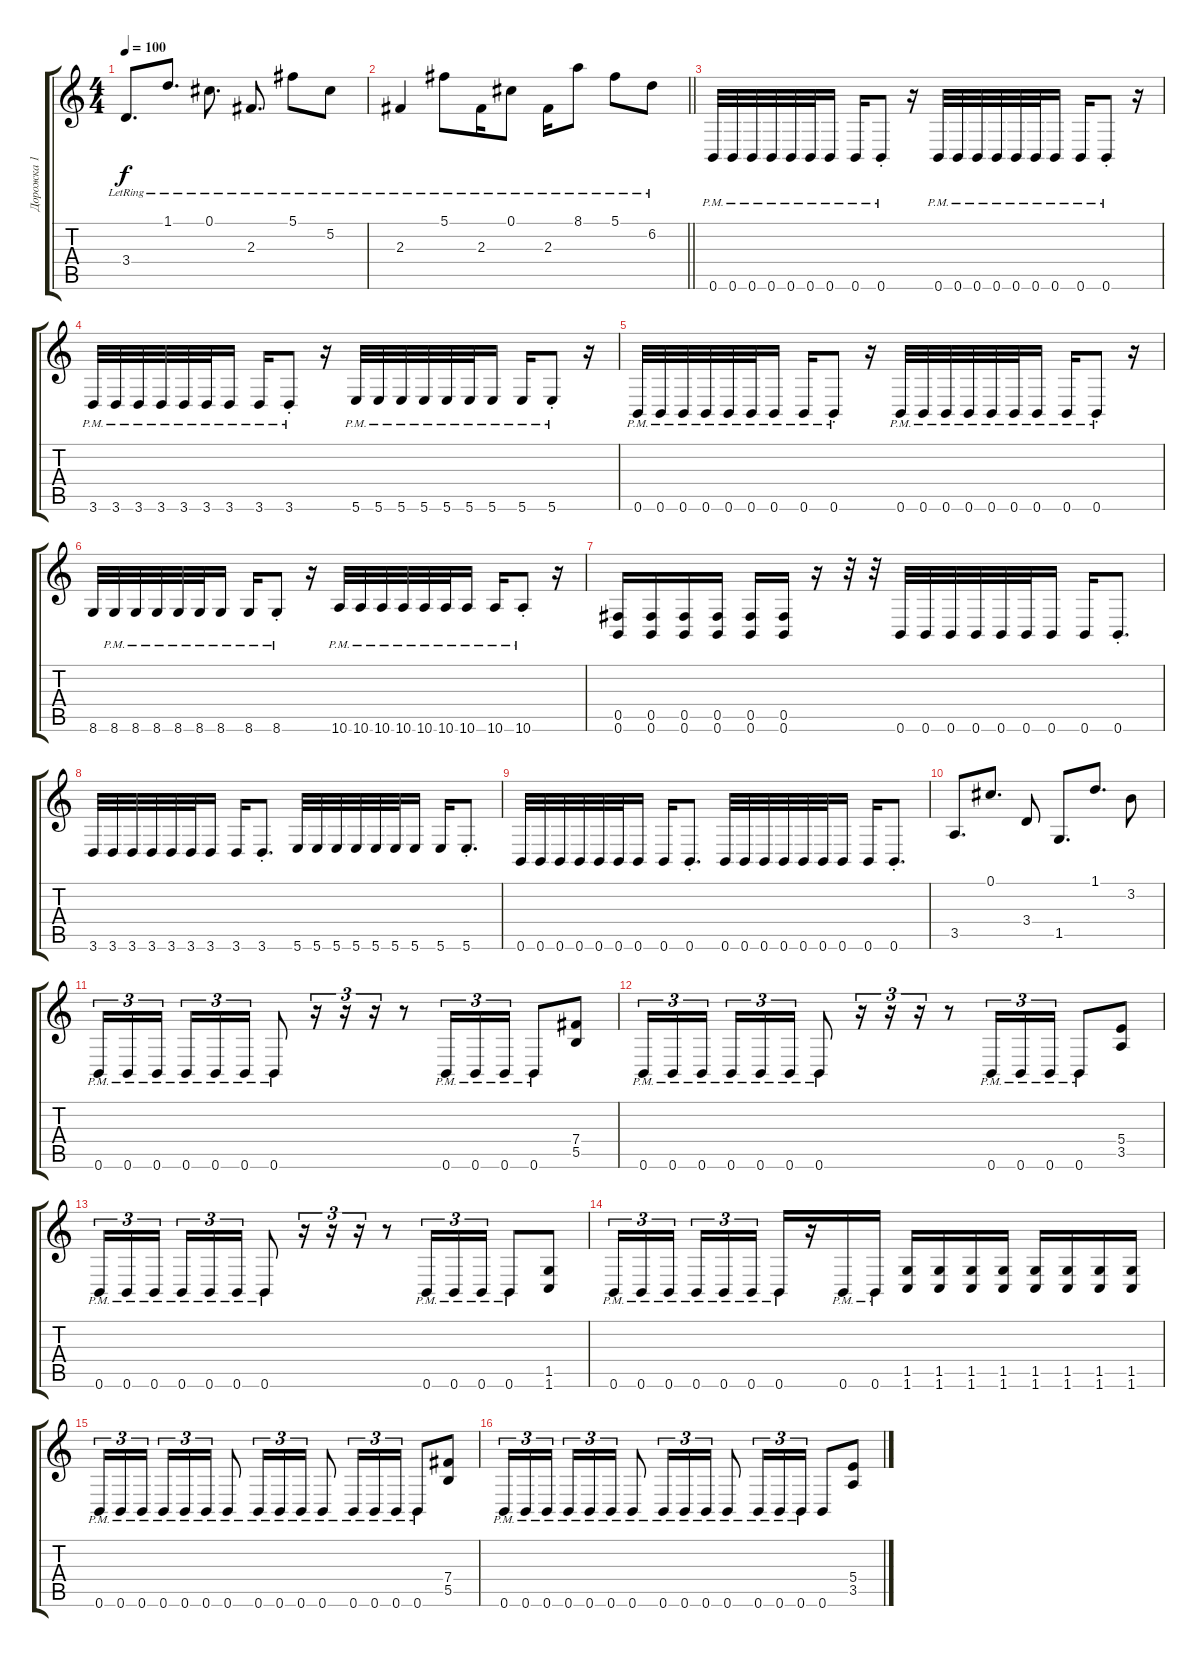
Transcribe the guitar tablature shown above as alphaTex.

\track ("Дорожка 1" "Дорожка 1") {instrument distortionguitar}
\staff {score tabs}
\tuning (Db4 Ab3 E3 B2 Gb2 B1) {hide}
\ts (4 4)
\tempo 100
\clef g2
\ks c
3.4{lr}.8{d dy f} 1.1{lr}.8{d} 0.1{lr}.8{d} 2.3{lr}.8{d} 5.1{lr}.8 5.2{lr}.8 |
\barLineRight lightlight
2.3{lr}.4 5.1{lr}.8 2.3{lr}.16 0.1{lr}.8 2.3{lr}.16 8.1{lr}.8 5.1{lr}.8 6.2{lr}.8 |
0.6{pm}.32{instrument distortionguitar} 0.6{pm}.32 0.6{pm}.32 0.6{pm}.32 0.6{pm}.32 0.6{pm}.32 0.6{pm}.16 0.6{pm}.16 0.6{pm st}.8 r.16 0.6{pm}.32 0.6{pm}.32 0.6{pm}.32 0.6{pm}.32 0.6{pm}.32 0.6{pm}.32 0.6{pm}.16 0.6{pm}.16 0.6{pm st}.8 r.16 |
3.6{pm}.32 3.6{pm}.32 3.6{pm}.32 3.6{pm}.32 3.6{pm}.32 3.6{pm}.32 3.6{pm}.16 3.6{pm}.16 3.6{pm st}.8 r.16 5.6{pm}.32 5.6{pm}.32 5.6{pm}.32 5.6{pm}.32 5.6{pm}.32 5.6{pm}.32 5.6{pm}.16 5.6{pm}.16 5.6{pm st}.8 r.16 |
0.6{pm}.32{instrument distortionguitar} 0.6{pm}.32 0.6{pm}.32 0.6{pm}.32 0.6{pm}.32 0.6{pm}.32 0.6{pm}.16 0.6{pm}.16 0.6{pm st}.8 r.16 0.6{pm}.32 0.6{pm}.32 0.6{pm}.32 0.6{pm}.32 0.6{pm}.32 0.6{pm}.32 0.6{pm}.16 0.6{pm}.16 0.6{pm st}.8 r.16 |
8.6.32{instrument distortionguitar} 8.6{pm}.32 8.6{pm}.32 8.6{pm}.32 8.6{pm}.32 8.6{pm}.32 8.6{pm}.16 8.6{pm}.16 8.6{pm st}.8 r.16 10.6{pm}.32 10.6{pm}.32 10.6{pm}.32 10.6{pm}.32 10.6{pm}.32 10.6{pm}.32 10.6{pm}.16 10.6{pm}.16 10.6{pm st}.8 r.16 |
(0.5 0.6).16 (0.5 0.6).16 (0.5 0.6).16 (0.5 0.6).16 (0.5 0.6).16 (0.5 0.6).16 r.16 r.32 r.32 0.6.32 0.6.32 0.6.32 0.6.32 0.6.32 0.6.32 0.6.16 0.6.16 0.6{st}.8{d} |
3.6.32 3.6.32 3.6.32 3.6.32 3.6.32 3.6.32 3.6.16 3.6.16 3.6{st}.8{d} 5.6.32 5.6.32 5.6.32 5.6.32 5.6.32 5.6.32 5.6.16 5.6.16 5.6{st}.8{d} |
0.6.32 0.6.32 0.6.32 0.6.32 0.6.32 0.6.32 0.6.16 0.6.16 0.6{st}.8{d} 0.6.32 0.6.32 0.6.32 0.6.32 0.6.32 0.6.32 0.6.16 0.6.16 0.6{st}.8{d} |
3.5.8{d instrument electricguitarclean} 0.1.8{d} 3.4.8 1.5.8{d} 1.1.8{d} 3.2.8 |
0.6{pm}.16{tu (3 2) instrument distortionguitar} 0.6{pm}.16{tu (3 2)} 0.6{pm}.16{tu (3 2) beam splitsecondary} 0.6{pm}.16{tu (3 2)} 0.6{pm}.16{tu (3 2)} 0.6{pm}.16{tu (3 2)} 0.6{pm}.8 r.16{tu (3 2)} r.16{tu (3 2)} r.16{tu (3 2)} r.8 0.6{pm}.16{tu (3 2)} 0.6{pm}.16{tu (3 2)} 0.6{pm}.16{tu (3 2)} 0.6{pm}.8 (7.4 5.5).8 |
0.6{pm}.16{tu (3 2)} 0.6{pm}.16{tu (3 2)} 0.6{pm}.16{tu (3 2) beam splitsecondary} 0.6{pm}.16{tu (3 2)} 0.6{pm}.16{tu (3 2)} 0.6{pm}.16{tu (3 2)} 0.6{pm}.8 r.16{tu (3 2)} r.16{tu (3 2)} r.16{tu (3 2)} r.8 0.6{pm}.16{tu (3 2)} 0.6{pm}.16{tu (3 2)} 0.6{pm}.16{tu (3 2)} 0.6{pm}.8 (5.4 3.5).8 |
0.6{pm}.16{tu (3 2)} 0.6{pm}.16{tu (3 2)} 0.6{pm}.16{tu (3 2) beam splitsecondary} 0.6{pm}.16{tu (3 2)} 0.6{pm}.16{tu (3 2)} 0.6{pm}.16{tu (3 2)} 0.6{pm}.8 r.16{tu (3 2)} r.16{tu (3 2)} r.16{tu (3 2)} r.8 0.6{pm}.16{tu (3 2)} 0.6{pm}.16{tu (3 2)} 0.6{pm}.16{tu (3 2)} 0.6{pm}.8 (1.5 1.6).8 |
0.6{pm}.16{tu (3 2)} 0.6{pm}.16{tu (3 2)} 0.6{pm}.16{tu (3 2) beam splitsecondary} 0.6{pm}.16{tu (3 2)} 0.6{pm}.16{tu (3 2)} 0.6{pm}.16{tu (3 2)} 0.6{pm}.16 r.16 0.6{pm}.16 0.6{pm}.16 (1.5 1.6).16 (1.5 1.6).16 (1.5 1.6).16 (1.5 1.6).16 (1.5 1.6).16 (1.5 1.6).16 (1.5 1.6).16 (1.5 1.6).16 |
0.6{pm}.16{tu (3 2)} 0.6{pm}.16{tu (3 2)} 0.6{pm}.16{tu (3 2) beam splitsecondary} 0.6{pm}.16{tu (3 2)} 0.6{pm}.16{tu (3 2)} 0.6{pm}.16{tu (3 2)} 0.6{pm}.8 0.6{pm}.16{tu (3 2)} 0.6{pm}.16{tu (3 2)} 0.6{pm}.16{tu (3 2)} 0.6{pm}.8 0.6{pm}.16{tu (3 2)} 0.6{pm}.16{tu (3 2)} 0.6{pm}.16{tu (3 2)} 0.6{pm}.8 (7.4 5.5).8 |
0.6{pm}.16{tu (3 2)} 0.6{pm}.16{tu (3 2)} 0.6{pm}.16{tu (3 2) beam splitsecondary} 0.6{pm}.16{tu (3 2)} 0.6{pm}.16{tu (3 2)} 0.6{pm}.16{tu (3 2)} 0.6{pm}.8 0.6{pm}.16{tu (3 2)} 0.6{pm}.16{tu (3 2)} 0.6{pm}.16{tu (3 2)} 0.6{pm}.8 0.6{pm}.16{tu (3 2)} 0.6{pm}.16{tu (3 2)} 0.6{pm}.16{tu (3 2)} 0.6.8 (5.4 3.5).8
